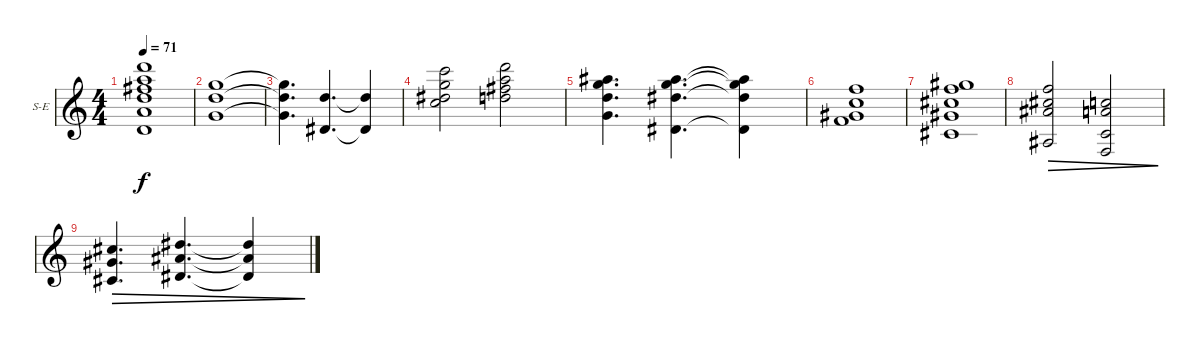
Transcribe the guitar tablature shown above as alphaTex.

\defaultSystemsLayout 4
\bracketExtendMode groupsimilarinstruments
\firstSystemTrackNameOrientation horizontal
\otherSystemsTrackNameOrientation horizontal
\track ("String Ensemble" "S-E") {instrument acousticguitarsteel}
\staff {score}
\tuning (E4 B3 G3 D3 A2 E2)
\ts (4 4)
\tempo 71
\clef g2
\ks c
(10.1{t} 10.2{t} 11.3{t} 12.4{t} 12.5{t} 10.6{t}).1{dy f} |
(5.4 7.3 8.2).1 |
(5.4{t} 7.3{t} 8.2{t}).4{d} (7.3 6.5).4{d} (7.3{t} 6.5{t}).4 |
(10.4 8.3 8.2 8.1).2 (10.1 10.2 11.3 12.4).2 |
(5.4 7.3 8.2 6.1).4{d} (6.1 8.2 8.3 6.5).4{d} (6.1{t} 8.2{t} 8.3{t} 6.5{t}).4 |
(3.4 1.3 1.2 1.1).1 |
(4.1 6.2 6.3 6.4 4.5).1 |
(6.6 8.4 6.3 6.2).2{dec} (1.2 2.3 3.5 1.6).2{dec} |
(4.5 6.4 6.3).4{d dec} (8.3 8.4 6.5).4{d dec} (8.3{t} 8.4{t} 6.5{t}).4{dec}
